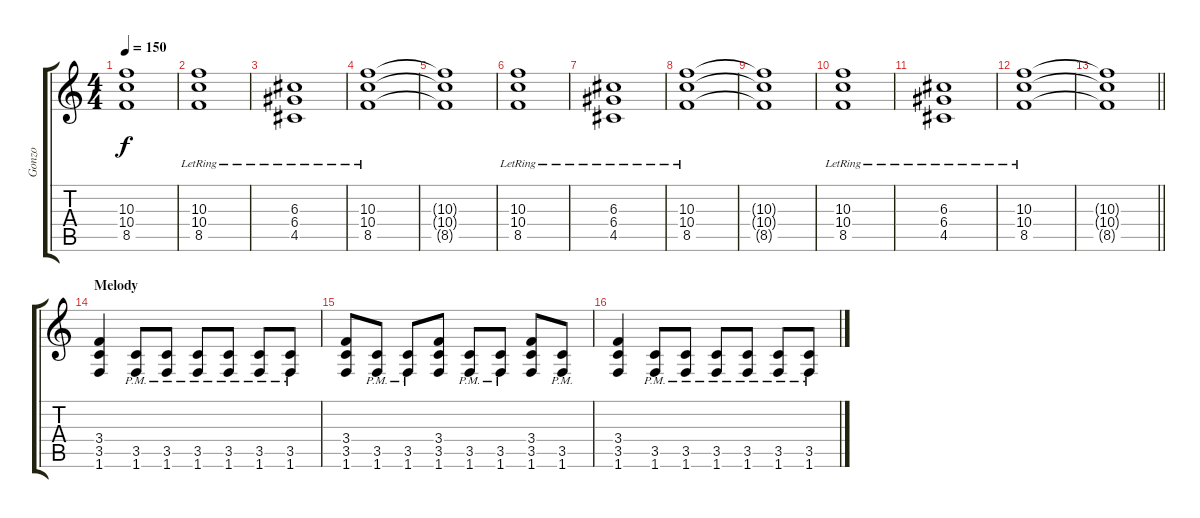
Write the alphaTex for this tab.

\track ("Gonzo" "Gonzo") {instrument distortionguitar}
\staff {score tabs}
\tuning (E4 B3 G3 D3 A2 E2) {hide}
\ts (4 4)
\tempo 150
\clef g2
\ks c
(10.3{t} 10.4{t} 8.5{t}).1{dy f} |
(10.3{lr} 10.4{lr} 8.5{lr}).1 |
(6.3{lr} 6.4{lr} 4.5{lr}).1 |
(10.3 10.4{lr} 8.5{lr}).1 |
(10.3{t} 10.4{t} 8.5{t}).1 |
(10.3{lr} 10.4{lr} 8.5{lr}).1 |
(6.3{lr} 6.4{lr} 4.5{lr}).1 |
(10.3 10.4{lr} 8.5{lr}).1 |
(10.3{t} 10.4{t} 8.5{t}).1 |
(10.3{lr} 10.4{lr} 8.5{lr}).1 |
(6.3{lr} 6.4{lr} 4.5{lr}).1 |
(10.3 10.4{lr} 8.5{lr}).1 |
\barLineRight lightlight
(10.3{t} 10.4{t} 8.5{t}).1 |
\section ("" "Melody")
(3.4 3.5 1.6).4{volume 11 instrument distortionguitar} (3.5{pm} 1.6{pm}).8 (3.5{pm} 1.6{pm}).8 (3.5{pm} 1.6{pm}).8 (3.5{pm} 1.6{pm}).8 (3.5{pm} 1.6{pm}).8 (3.5{pm} 1.6{pm}).8 |
(3.4 3.5 1.6).8 (3.5{pm} 1.6{pm}).8 (3.5{pm} 1.6{pm}).8 (3.4 3.5 1.6).8 (3.5{pm} 1.6{pm}).8 (3.5{pm} 1.6{pm}).8 (3.4 3.5 1.6).8 (3.5{pm} 1.6{pm}).8 |
(3.4 3.5 1.6).4 (3.5{pm} 1.6{pm}).8 (3.5{pm} 1.6{pm}).8 (3.5{pm} 1.6{pm}).8 (3.5{pm} 1.6{pm}).8 (3.5{pm} 1.6{pm}).8 (3.5{pm} 1.6{pm}).8
